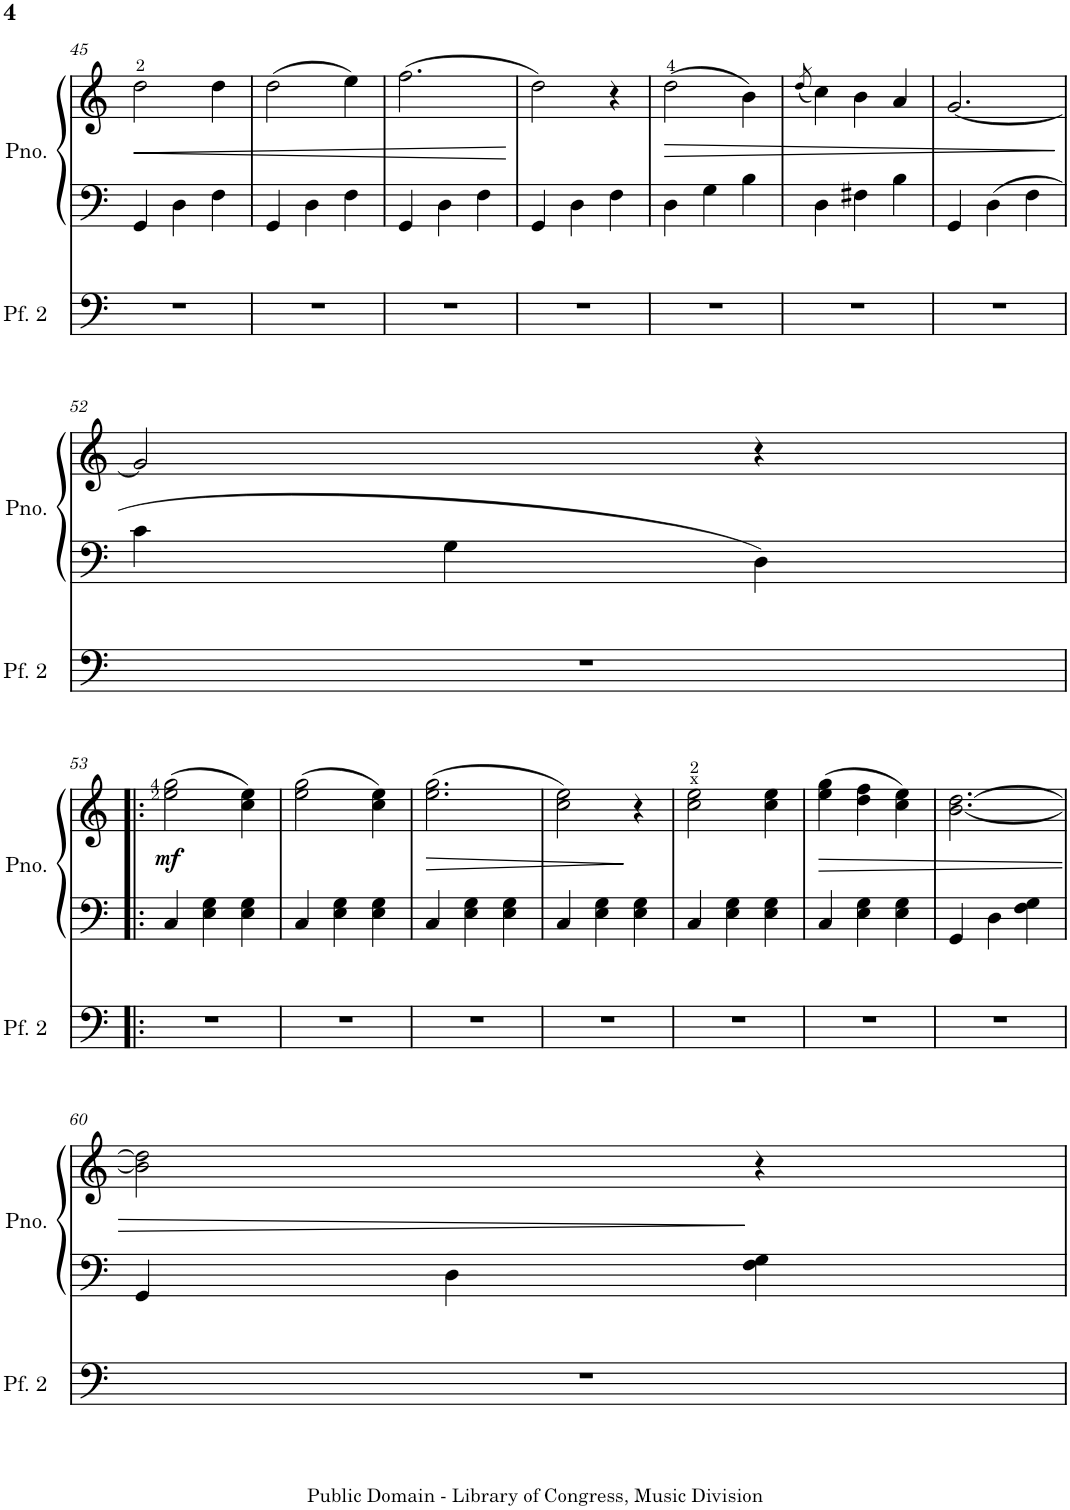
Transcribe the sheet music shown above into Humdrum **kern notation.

**kern	**kern	**kern	**dynam
*part2	*part1	*part1	*part1
*staff3	*staff2	*staff1	*staff1/2
*I"Piano 2	*I"Piano	*	*
*	*I'Pno.	*	*
!!LO:PB:g=z
*clefF4	*clefF4	*clefG2	*
*k[]	*k[]	*k[]	*
*M3/4	*M3/4	*M3/4	*
=45	=45	=45	=45
!	!	!	!LO:HP:b
2.r	4GG/	2dd\	<
.	4D\	.	.
.	4F\	4dd\	.
=46	=46	=46	=46
2.r	4GG/	(2dd\	.
.	4D\	.	.
.	4F\	4ee\)	.
=47	=47	=47	=47
2.r	4GG/	(2.ff\	.
.	4D\	.	.
.	4F\	.	.
.	.	.	[
=48	=48	=48	=48
2.r	4GG/	2dd\)	.
.	4D\	.	.
.	4F\	4r	.
=49	=49	=49	=49
!	!	!	!LO:HP:b
2.r	4D\	(2dd\	>
.	4G\	.	.
.	4B\	4b\)	.
=50	=50	=50	=50
.	.	(8qdd/	.
2.r	4D\	4cc\)	.
.	4F#X\	4b\	.
.	4B\	4a/	.
=51	=51	=51	=51
2.r	4GG/	[2.g/	.
.	4D\	.	.
.	4F\	.	.
.	.	.	]
!!LO:LB:g=z
=52	=52	=52	=52
2.r	4c\	2g/]	.
.	4G\	.	.
.	4D\	4r	.
!!LO:LB:g=z
=53!|:	=53!|:	=53!|:	=53!|:
!	!	!	!LO:DY:b
2.r	4C/	(2ee\ 2gg\	mf
.	4E\ 4G\	.	.
.	4E\ 4G\	4cc\ 4ee\)	.
=54	=54	=54	=54
2.r	4C/	(2ee\ 2gg\	.
.	4E\ 4G\	.	.
.	4E\ 4G\	4cc\ 4ee\)	.
=55	=55	=55	=55
!	!	!	!LO:HP:b
2.r	4C/	(2.ee\ 2.gg\	>
.	4E\ 4G\	.	.
.	4E\ 4G\	.	.
=56	=56	=56	=56
2.r	4C/	2cc\ 2ee\)	.
.	4E\ 4G\	.	.
.	4E\ 4G\	4r	]
=57	=57	=57	=57
2.r	4C/	2cc\ 2ee\	.
.	4E\ 4G\	.	.
.	4E\ 4G\	4cc\ 4ee\	.
=58	=58	=58	=58
!	!	!	!LO:HP:b
2.r	4C/	(4ee\ 4gg\	>
.	4E\ 4G\	4dd\ 4ff\	.
.	4E\ 4G\	4cc\ 4ee\)	.
=59	=59	=59	=59
2.r	4GG/	[2.b\ [2.dd\	.
.	4D\	.	.
.	4F\ 4G\	.	.
!!LO:LB:g=z
=60	=60	=60	=60
2.r	4GG/	2b\] 2dd\]	.
.	4D\	.	.
.	4F\ 4G\	4r	]
=	=	=	=
*-	*-	*-	*-
